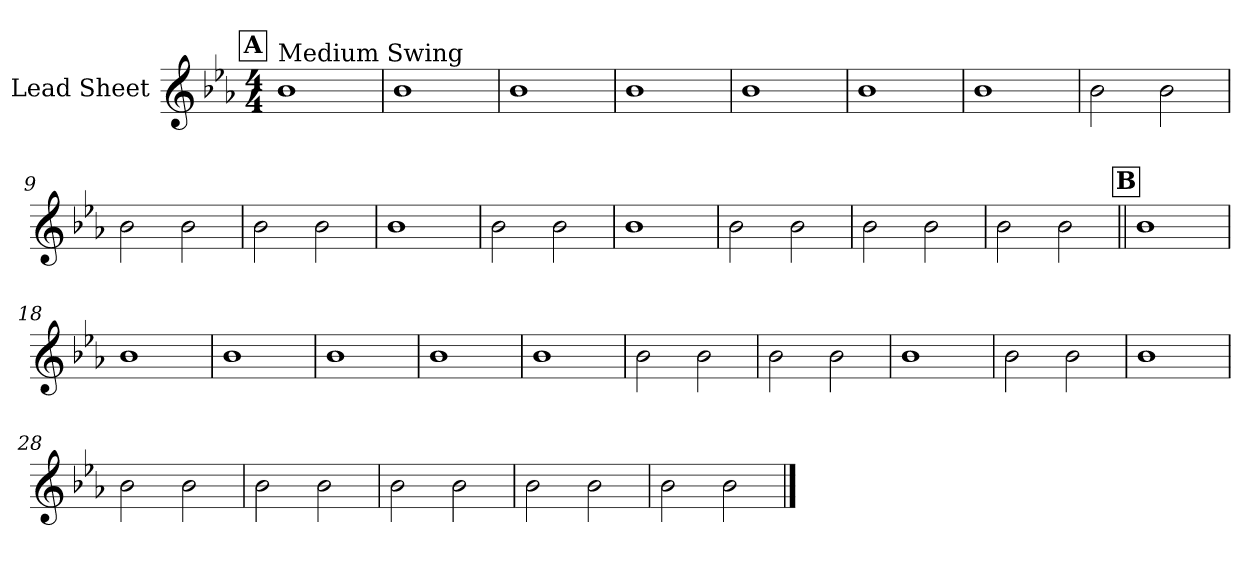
**kern
*part1
*staff1
*I"Lead Sheet
*clefG2
*k[b-e-a-]
*E-:
*M4/4
!!LO:REH:place=s1:a:fs=14:t=A
=1
!LO:TX:a:t=Medium Swing
1b-
=2
1b-
=3
1b-
=4
1b-
!!LO:LB:g=z
=5
1b-
=6
1b-
=7
1b-
=8
2b-\
2b-\
!!LO:LB:g=z
=9
2b-\
2b-\
=10
2b-\
2b-\
=11
1b-
=12
2b-\
2b-\
!!LO:LB:g=z
=13
1b-
=14
2b-\
2b-\
=15
2b-\
2b-\
=16
2b-\
2b-\
!!LO:LB:g=z
!!LO:REH:place=s1:a:fs=14:t=B
=17||
1b-
=18
1b-
=19
1b-
=20
1b-
!!LO:LB:g=z
=21
1b-
=22
1b-
=23
2b-\
2b-\
=24
2b-\
2b-\
!!LO:LB:g=z
=25
1b-
=26
2b-\
2b-\
=27
1b-
=28
2b-\
2b-\
!!LO:LB:g=z
=29
2b-\
2b-\
=30
2b-\
2b-\
=31
2b-\
2b-\
=32
2b-\
2b-\
==
*-
